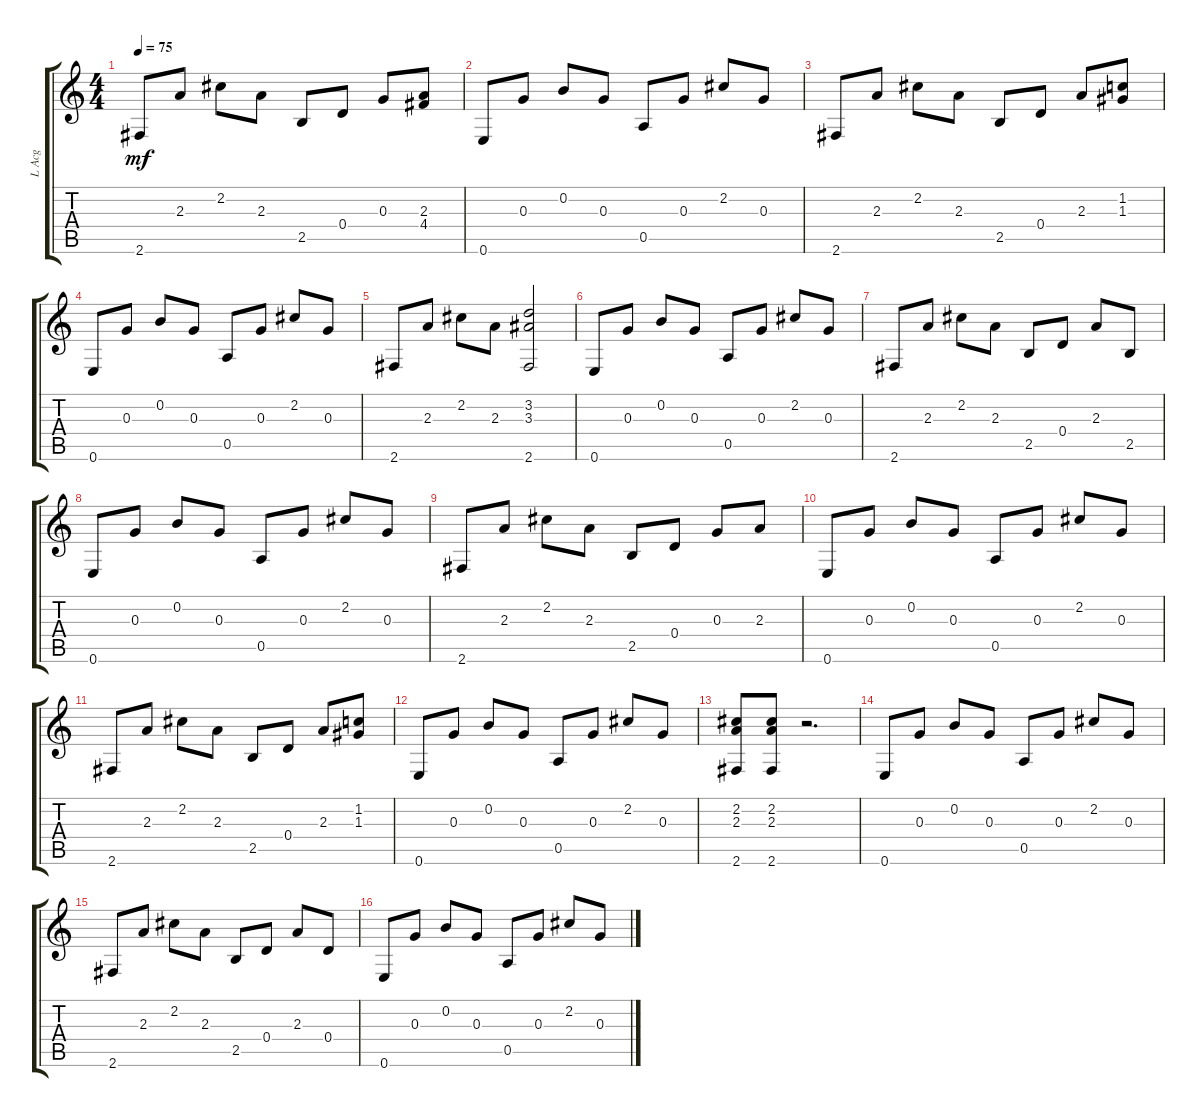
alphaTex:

\track ("L Acg" "L Acg") {instrument acousticguitarsteel}
\staff {score tabs}
\tuning (E4 B3 G3 D3 A2 E2) {hide}
\ts (4 4)
\tempo 75
\clef g2
\ks c
2.6.8{dy mf} 2.3.8 2.2.8 2.3.8 2.5.8 0.4.8 0.3.8 (2.3 4.4).8 |
0.6.8 0.3.8 0.2.8 0.3.8 0.5.8 0.3.8 2.2.8 0.3.8 |
2.6.8 2.3.8 2.2.8 2.3.8 2.5.8 0.4.8 2.3.8 (1.2 1.3).8 |
0.6.8 0.3.8 0.2.8 0.3.8 0.5.8 0.3.8 2.2.8 0.3.8 |
2.6.8 2.3.8 2.2.8 2.3.8 (3.2 3.3 2.6).2 |
0.6.8 0.3.8 0.2.8 0.3.8 0.5.8 0.3.8 2.2.8 0.3.8 |
2.6.8 2.3.8 2.2.8 2.3.8 2.5.8 0.4.8 2.3.8 2.5.8 |
0.6.8 0.3.8 0.2.8 0.3.8 0.5.8 0.3.8 2.2.8 0.3.8 |
2.6.8 2.3.8 2.2.8 2.3.8 2.5.8 0.4.8 0.3.8 2.3.8 |
0.6.8 0.3.8 0.2.8 0.3.8 0.5.8 0.3.8 2.2.8 0.3.8 |
2.6.8 2.3.8 2.2.8 2.3.8 2.5.8 0.4.8 2.3.8 (1.2 1.3).8 |
0.6.8 0.3.8 0.2.8 0.3.8 0.5.8 0.3.8 2.2.8 0.3.8 |
(2.2 2.3 2.6).8 (2.2 2.3 2.6).8 r.2{d} |
0.6.8 0.3.8 0.2.8 0.3.8 0.5.8 0.3.8 2.2.8 0.3.8 |
2.6.8 2.3.8 2.2.8 2.3.8 2.5.8 0.4.8 2.3.8 0.4.8 |
0.6.8 0.3.8 0.2.8 0.3.8 0.5.8 0.3.8 2.2.8 0.3.8
